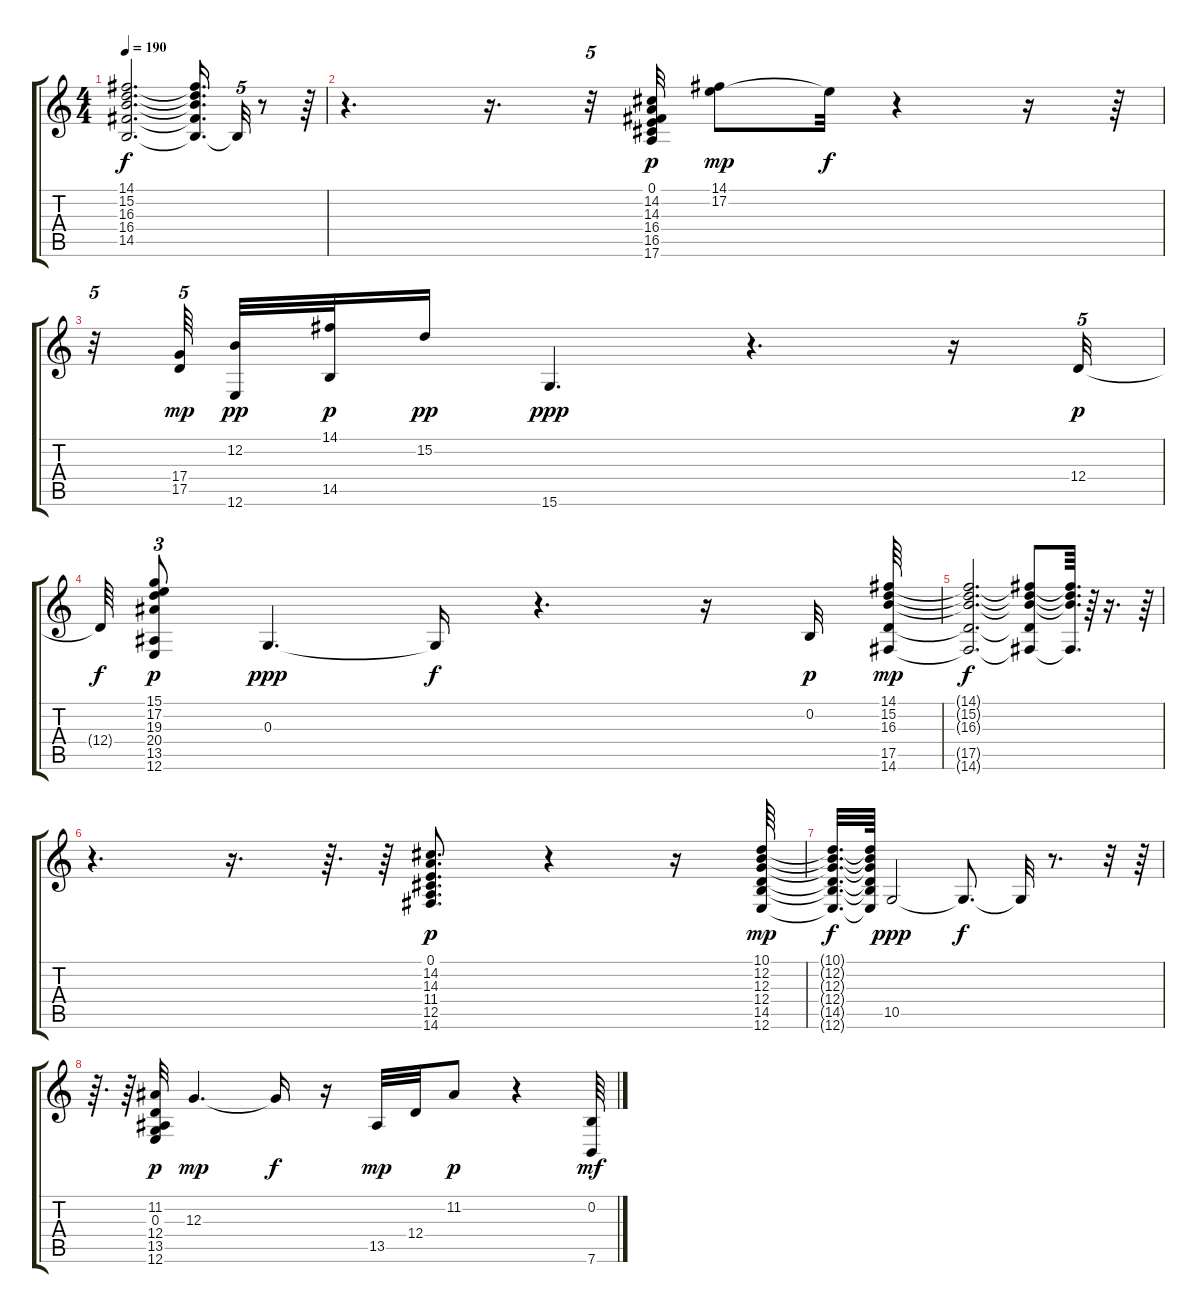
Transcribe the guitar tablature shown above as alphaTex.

\track "" {instrument acousticgrandpiano}
\staff {score tabs}
\tuning (E4 B3 G3 D3 A2 E2) {hide}
\ts (4 4)
\tempo 190
\clef g2
\ks c
(14.1{t} 15.2{t} 16.3{t} 16.4{t} 14.5{t}).2{d dy f} (14.1{t} 15.2{t} 16.3{t} 16.4{t} 14.5{t}).16{d} 14.5{t}.32{tu (5 4)} r.8 r.64 |
r.4{d} r.16{d} r.32{tu (5 4)} (0.1 14.2 14.3 16.4 16.5 17.6).32{dy p} (14.1 17.2).8{dy mp} 17.2{t}.32{dy f} r.4 r.16 r.64 |
r.32{tu (5 4)} (17.4 17.5).64{tu (5 4) dy mp} (12.2 12.6).32{dy pp} (14.1 14.5).32{dy p} 15.2.16{dy pp} 15.6.4{d dy ppp} r.4{d} r.16 12.4.32{tu (5 4) dy p} |
12.4{t}.64{dy f} (15.1 17.2 19.3 20.4 13.5 12.6).8{tu (3 2) dy p} 0.3.4{d dy ppp} 0.3{t}.16{dy f} r.4{d} r.16 0.2.32{dy p} (14.1 15.2 16.3 17.5 14.6).64{dy mp} |
(14.1{t} 15.2{t} 16.3{t} 17.5{t} 14.6{t}).2{d dy f} (14.1{t} 15.2{t} 16.3{t} 17.5{t} 14.6{t}).8 (14.1{t} 15.2{t} 16.3{t} 14.6{t}).64{d} r.64 r.16{d} r.64 |
r.4{d} r.16{d} r.64{d} r.64 (0.1 14.2 14.3 11.4 12.5 14.6).8{d dy p} r.4 r.16 (10.1 12.2 12.3 12.4 14.5 12.6).64{dy mp} |
(10.1{t} 12.2{t} 12.3{t} 12.4{t} 14.5{t} 12.6{t}).32{d dy f} (10.1{t} 12.2{t} 12.3{t} 12.4{t} 14.5{t} 12.6{t}).64 10.5.2{dy ppp} 10.5{t}.8{d dy f} 10.5{t}.32 r.8{d} r.32 r.64 |
r.64{d} r.64 (11.2 0.3 12.4 13.5 12.6).32{dy p} 12.3.4{d dy mp} 12.3{t}.16{dy f} r.16 13.5.32{dy mp} 12.4.32 11.2.8{dy p} r.4 (0.2 7.6).64{dy mf}
